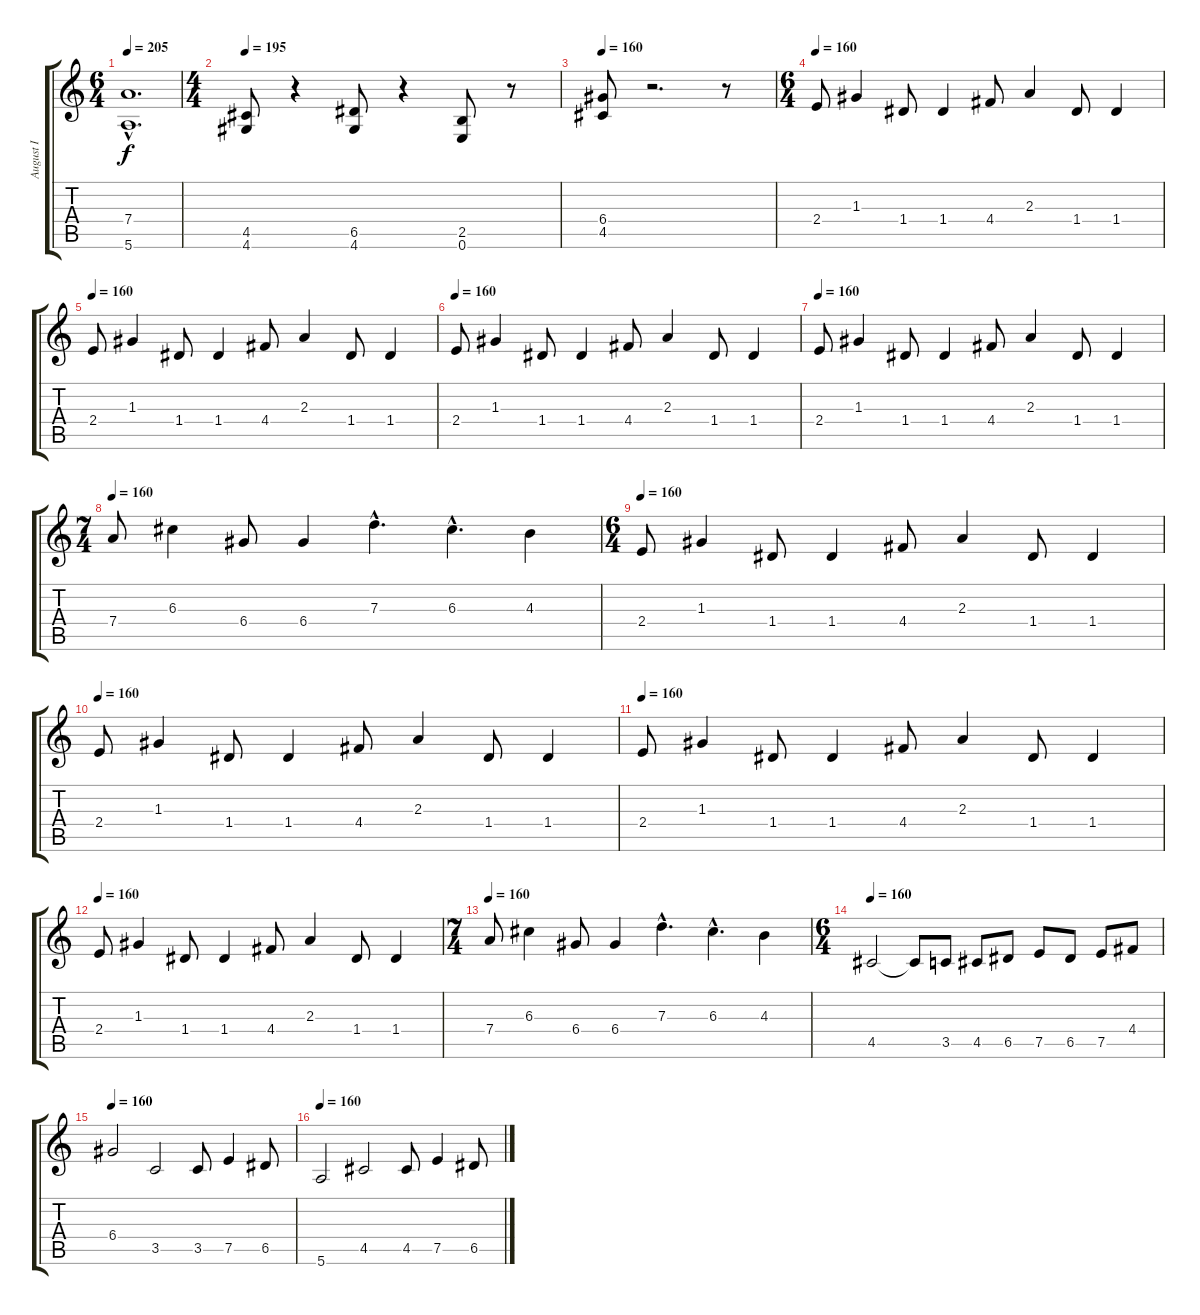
\track ("August I" "August I") {instrument distortionguitar}
\staff {score tabs}
\tuning (E4 B3 G3 D3 A2 E2) {hide}
\ts (6 4)
\tempo 205
\clef g2
\ks c
(7.4{hac} 5.6{hac}).1{d dy f} |
\ts (4 4)
\tempo 160
\tempo 195
(4.5 4.6).8{volume 12 balance 8} r.4 (6.5 4.6).8 r.4 (2.5 0.6).8 r.8 |
\tempo 160
(6.4 4.5).8 r.2{d} r.8 |
\ts (6 4)
\tempo 160
2.4.8{volume 10 balance 16} 1.3.4 1.4.8 1.4.4 4.4.8 2.3.4 1.4.8 1.4.4 |
\tempo 160
2.4.8{volume 10 balance 16} 1.3.4 1.4.8 1.4.4 4.4.8 2.3.4 1.4.8 1.4.4 |
\tempo 160
2.4.8{volume 10 balance 16} 1.3.4 1.4.8 1.4.4 4.4.8 2.3.4 1.4.8 1.4.4 |
\tempo 160
2.4.8{volume 10 balance 16} 1.3.4 1.4.8 1.4.4 4.4.8 2.3.4 1.4.8 1.4.4 |
\ts (7 4)
\tempo 160
7.4.8{volume 10 balance 16} 6.3.4 6.4.8 6.4.4 7.3{hac}.4{d} 6.3{hac}.4{d} 4.3.4 |
\ts (6 4)
\tempo 160
2.4.8{volume 10 balance 16} 1.3.4 1.4.8 1.4.4 4.4.8 2.3.4 1.4.8 1.4.4 |
\tempo 160
2.4.8{volume 10 balance 16} 1.3.4 1.4.8 1.4.4 4.4.8 2.3.4 1.4.8 1.4.4 |
\tempo 160
2.4.8{volume 10 balance 16} 1.3.4 1.4.8 1.4.4 4.4.8 2.3.4 1.4.8 1.4.4 |
\tempo 160
2.4.8{volume 10 balance 16} 1.3.4 1.4.8 1.4.4 4.4.8 2.3.4 1.4.8 1.4.4 |
\ts (7 4)
\tempo 160
7.4.8{volume 10 balance 16} 6.3.4 6.4.8 6.4.4 7.3{hac}.4{d} 6.3{hac}.4{d} 4.3.4 |
\ts (6 4)
\tempo 160
4.5.2{volume 10 balance 16} 4.5{t}.8 3.5.8 4.5.8 6.5.8 7.5.8 6.5.8 7.5.8 4.4.8 |
\tempo 160
6.4.2{volume 10 balance 16} 3.5.2 3.5.8 7.5.4 6.5.8 |
\tempo 160
5.6.2{volume 10 balance 16} 4.5.2 4.5.8 7.5.4 6.5.8
